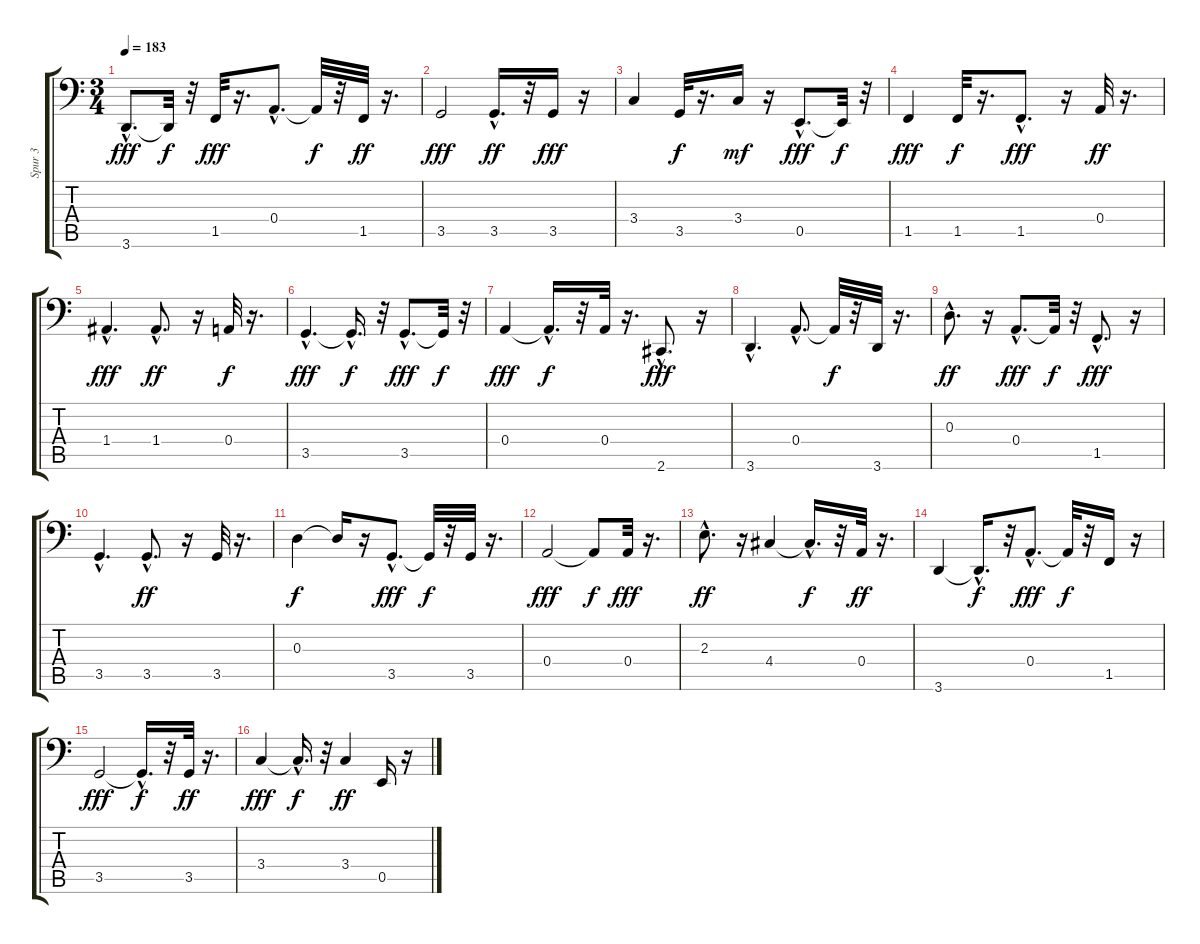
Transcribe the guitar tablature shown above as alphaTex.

\track ("Spur 3" "Spur 3") {instrument electricbassfinger}
\staff {score tabs}
\tuning (C3 G2 D2 A1 E1 B0) {hide}
\ts (3 4)
\tempo 183
\clef f4
\ks c
3.6{hac}.8{d dy fff} 3.6{t}.32{dy f} r.32 1.5.32{dy fff} r.16{d} 0.4{hac}.8{d} 0.4{t}.32{dy f} r.32 1.5.32{dy ff} r.16{d} |
3.5.2{dy fff} 3.5{hac}.16{d dy ff} r.32 3.5.16{dy fff} r.16 |
3.4.4 3.5.32{dy f} r.16{d} 3.4.16{dy mf} r.16 0.5{hac}.8{d dy fff} 0.5{t}.32{dy f} r.32 |
1.5.4{dy fff} 1.5.32{dy f} r.16{d} 1.5{hac}.8{d dy fff} r.16 0.4.32{dy ff} r.16{d} |
1.4{hac}.4{d dy fff} 1.4{hac}.8{d dy ff} r.16 0.4.32{dy f} r.16{d} |
3.5{hac}.4{d dy fff} 3.5{hac t}.16{d dy f} r.32 3.5{hac}.8{d dy fff} 3.5{t}.32{dy f} r.32 |
0.4.4{dy fff} 0.4{hac t}.16{d dy f} r.32 0.4.32 r.16{d} 2.6{hac}.8{d dy fff} r.16 |
3.6{hac}.4{d} 0.4{hac}.8{d} 0.4{t}.32{dy f} r.32 3.6.32 r.16{d} |
0.3{hac}.8{d dy ff} r.16 0.4{hac}.8{d dy fff} 0.4{t}.32{dy f} r.32 1.5{hac}.8{d dy fff} r.16 |
3.5{hac}.4{d} 3.5{hac}.8{d dy ff} r.16 3.5.32 r.16{d} |
0.3.4{dy f} 0.3{t}.16 r.16 3.5{hac}.8{d dy fff} 3.5{t}.32{dy f} r.32 3.5.32 r.16{d} |
0.4.2{dy fff} 0.4{t}.8{dy f} 0.4.32{dy fff} r.16{d} |
2.3{hac}.8{d dy ff} r.16 4.4.4 4.4{hac t}.16{d dy f} r.32 0.4.32{dy ff} r.16{d} |
3.6.4 3.6{hac t}.16{d dy f} r.32 0.4{hac}.8{d dy fff} 0.4{t}.32{dy f} r.32 1.5.16 r.16 |
3.5.2{dy fff} 3.5{hac t}.16{d dy f} r.32 3.5.32{dy ff} r.16{d} |
3.4.4{dy fff} 3.4{hac t}.16{d dy f} r.32 3.4.4{dy ff} 0.5.16 r.16
